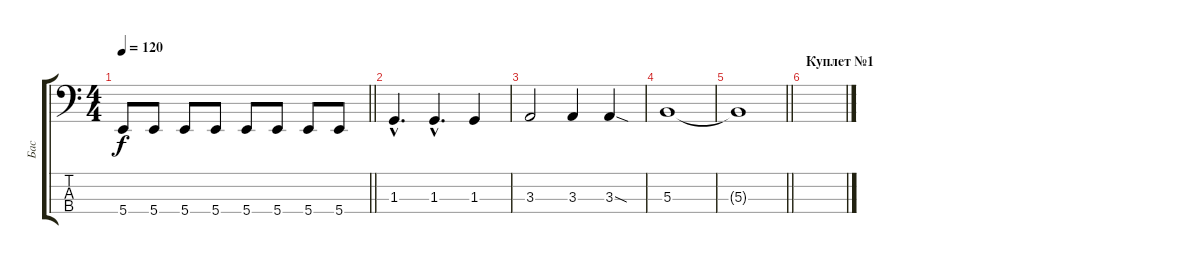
\track ("Бас" "Бас") {instrument electricbasspick}
\staff {score tabs}
\tuning (E2 B1 Gb1 B0) {hide}
\ts (4 4)
\tempo 120
\clef f4
\barLineRight lightlight
\ks c
5.4.8{dy f} 5.4.8 5.4.8 5.4.8 5.4.8 5.4.8 5.4.8 5.4.8 |
\section ("" " ")
1.3{hac}.4{d} 1.3{hac}.4{d} 1.3.4 |
3.3.2 3.3.4 3.3{sod}.4 |
5.3.1 |
\barLineRight lightlight
5.3{t}.1{volume 0} |
\section ("" "Куплет №1")
